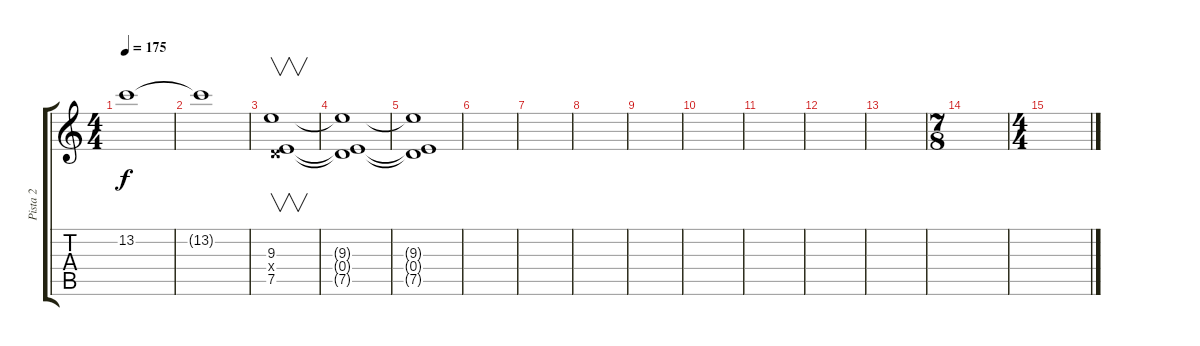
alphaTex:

\track ("Pista 2" "Pista 2") {instrument distortionguitar}
\staff {score tabs}
\tuning (E4 B3 G3 D3 A2 E2) {hide}
\ts (4 4)
\tempo 175
\clef g2
\ks c
13.2{t}.1{dy f} |
13.2{t}.1 |
(9.3 0.4{x} 7.5).1{v} |
(9.3{t} 0.4{t} 7.5{t}).1 |
(9.3{t} 0.4{t} 7.5{t}).1 |
|
|
|
|
|
|
|
|
\ts (7 8)
|
\ts (4 4)
